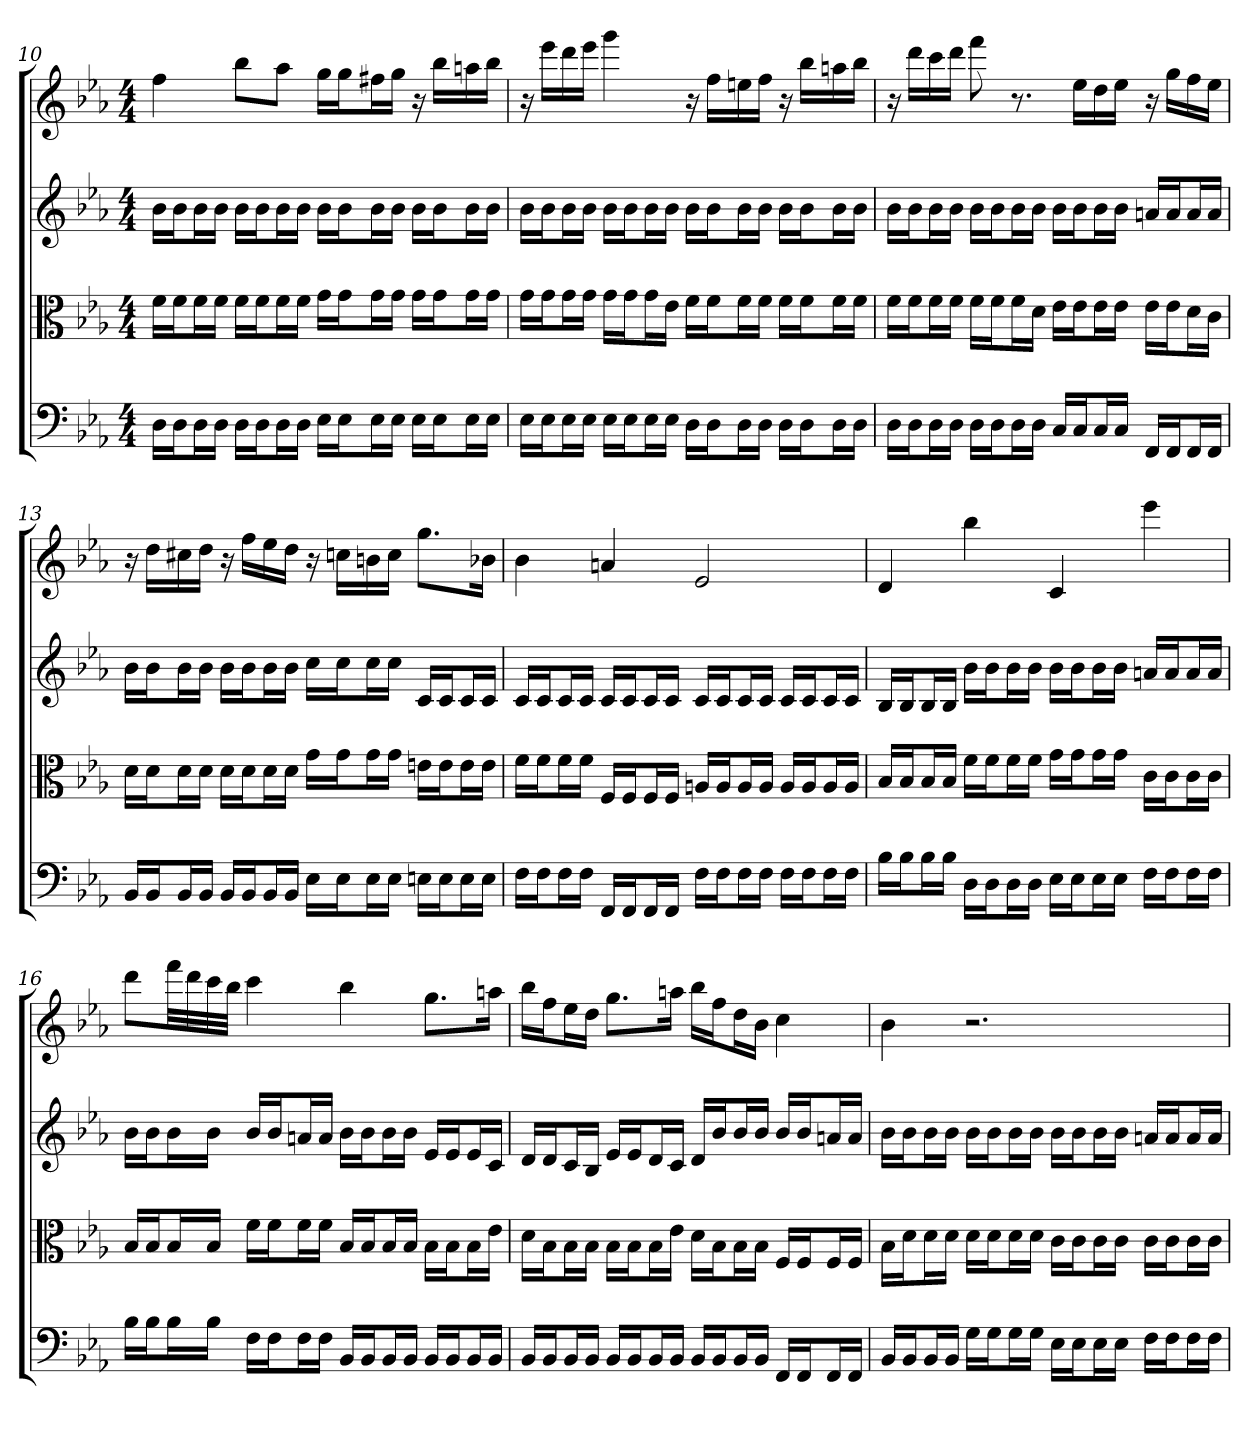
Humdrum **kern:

**kern	**kern	**kern	**kern
*part4	*part3	*part2	*part1
*staff4	*staff3	*staff2	*staff1
*clefF4	*clefC3	*clefG2	*clefG2
*k[b-e-a-]	*k[b-e-a-]	*k[b-e-a-]	*k[b-e-a-]
*E-:	*E-:	*E-:	*E-:
*M4/4	*M4/4	*M4/4	*M4/4
=10	=10	=10	=10
16D\LL	16f\LL	16b-\LL	4ff
16D\J	16f\J	16b-\J	.
16D\L	16f\L	16b-\L	.
16D\JJ	16f\JJ	16b-\JJ	.
16D\LL	16f\LL	16b-\LL	8bb-\L
16D\J	16f\J	16b-\J	.
16D\L	16f\L	16b-\L	8aa-\J
16D\JJ	16f\JJ	16b-\JJ	.
16E-\LL	16g\LL	16b-\LL	16gg\LL
16E-\J	16g\J	16b-\J	16gg\J
16E-\L	16g\L	16b-\L	16ff#X\L
16E-\JJ	16g\JJ	16b-\JJ	16gg\JJ
16E-\LL	16g\LL	16b-\LL	16r
16E-\J	16g\J	16b-\J	16bb-\LL
16E-\L	16g\L	16b-\L	16aan\
16E-\JJ	16g\JJ	16b-\JJ	16bb-\JJ
=11	=11	=11	=11
16E-\LL	16g\LL	16b-\LL	16r
16E-\J	16g\J	16b-\J	16eee-\LL
16E-\L	16g\L	16b-\L	16ddd\
16E-\JJ	16g\JJ	16b-\JJ	16eee-\JJ
16E-\LL	16g\LL	16b-\LL	4ggg
16E-\J	16g\J	16b-\J	.
16E-\L	16g\L	16b-\L	.
16E-\JJ	16e-\JJ	16b-\JJ	.
16D\LL	16f\LL	16b-\LL	16r
16D\J	16f\J	16b-\J	16ff\LL
16D\L	16f\L	16b-\L	16een\
16D\JJ	16f\JJ	16b-\JJ	16ff\JJ
16D\LL	16f\LL	16b-\LL	16r
16D\J	16f\J	16b-\J	16bb-\LL
16D\L	16f\L	16b-\L	16aan\
16D\JJ	16f\JJ	16b-\JJ	16bb-\JJ
=12	=12	=12	=12
16D\LL	16f\LL	16b-\LL	16r
16D\J	16f\J	16b-\J	16ddd\LL
16D\L	16f\L	16b-\L	16ccc\
16D\JJ	16f\JJ	16b-\JJ	16ddd\JJ
16D\LL	16f\LL	16b-\LL	8fff
16D\J	16f\J	16b-\J	.
16D\L	16f\L	16b-\L	8.r
16D\JJ	16d\JJ	16b-\JJ	.
16C/LL	16e-\LL	16b-\LL	.
16C/J	16e-\J	16b-\J	16ee-\LL
16C/L	16e-\L	16b-\L	16dd\
16C/JJ	16e-\JJ	16b-\JJ	16ee-\JJ
16FF/LL	16e-\LL	16an/LL	16r
16FF/J	16e-\J	16a/J	16gg\LL
16FF/L	16d\L	16a/L	16ff\
16FF/JJ	16c\JJ	16a/JJ	16ee-\JJ
=13	=13	=13	=13
16BB-/LL	16d\LL	16b-\LL	16r
16BB-/J	16d\J	16b-\J	16dd\LL
16BB-/L	16d\L	16b-\L	16cc#X\
16BB-/JJ	16d\JJ	16b-\JJ	16dd\JJ
16BB-/LL	16d\LL	16b-\LL	16r
16BB-/J	16d\J	16b-\J	16ff\LL
16BB-/L	16d\L	16b-\L	16ee-\
16BB-/JJ	16d\JJ	16b-\JJ	16dd\JJ
16E-\LL	16g\LL	16cc\LL	16r
16E-\J	16g\J	16cc\J	16ccn\LL
16E-\L	16g\L	16cc\L	16bn\
16E-\JJ	16g\JJ	16cc\JJ	16cc\JJ
16En\LL	16en\LL	16c/LL	8.gg\L
16E\J	16e\J	16c/J	.
16E\L	16e\L	16c/L	.
16E\JJ	16e\JJ	16c/JJ	16b-X\Jk
=14	=14	=14	=14
16F\LL	16f\LL	16c/LL	4b-
16F\J	16f\J	16c/J	.
16F\L	16f\L	16c/L	.
16F\JJ	16f\JJ	16c/JJ	.
16FF/LL	16F/LL	16c/LL	4an
16FF/J	16F/J	16c/J	.
16FF/L	16F/L	16c/L	.
16FF/JJ	16F/JJ	16c/JJ	.
16F\LL	16An/LL	16c/LL	2e-
16F\J	16A/J	16c/J	.
16F\L	16A/L	16c/L	.
16F\JJ	16A/JJ	16c/JJ	.
16F\LL	16A/LL	16c/LL	.
16F\J	16A/J	16c/J	.
16F\L	16A/L	16c/L	.
16F\JJ	16A/JJ	16c/JJ	.
=15	=15	=15	=15
16B-\LL	16B-/LL	16B-/LL	4d
16B-\J	16B-/J	16B-/J	.
16B-\L	16B-/L	16B-/L	.
16B-\JJ	16B-/JJ	16B-/JJ	.
16D\LL	16f\LL	16b-\LL	4bb-
16D\J	16f\J	16b-\J	.
16D\L	16f\L	16b-\L	.
16D\JJ	16f\JJ	16b-\JJ	.
16E-\LL	16g\LL	16b-\LL	4c
16E-\J	16g\J	16b-\J	.
16E-\L	16g\L	16b-\L	.
16E-\JJ	16g\JJ	16b-\JJ	.
16F\LL	16c\LL	16an/LL	4eee-
16F\J	16c\J	16a/J	.
16F\L	16c\L	16a/L	.
16F\JJ	16c\JJ	16a/JJ	.
=16	=16	=16	=16
16B-\LL	16B-/LL	16b-\LL	8ddd\L
16B-\J	16B-/J	16b-\J	.
16B-\L	16B-/L	16b-\L	32fff\LL
.	.	.	32ddd\
16B-\JJ	16B-/JJ	16b-\JJ	32ccc\
.	.	.	32bb-\JJJ
16F\LL	16f\LL	16b-/LL	4ccc
16F\J	16f\J	16b-/J	.
16F\L	16f\L	16an/L	.
16F\JJ	16f\JJ	16a/JJ	.
16BB-/LL	16B-/LL	16b-\LL	4bb-
16BB-/J	16B-/J	16b-\J	.
16BB-/L	16B-/L	16b-\L	.
16BB-/JJ	16B-/JJ	16b-\JJ	.
16BB-/LL	16B-\LL	16e-/LL	8.gg\L
16BB-/J	16B-\J	16e-/J	.
16BB-/L	16B-\L	16e-/L	.
16BB-/JJ	16e-\JJ	16c/JJ	16aan\Jk
=17	=17	=17	=17
16BB-/LL	16d\LL	16d/LL	16bb-\LL
16BB-/J	16B-\J	16d/J	16ff\J
16BB-/L	16B-\L	16c/L	16ee-\L
16BB-/JJ	16B-\JJ	16B-/JJ	16dd\JJ
16BB-/LL	16B-\LL	16e-/LL	8.gg\L
16BB-/J	16B-\J	16e-/J	.
16BB-/L	16B-\L	16d/L	.
16BB-/JJ	16e-\JJ	16c/JJ	16aan\Jk
16BB-/LL	16d\LL	16d/LL	16bb-\LL
16BB-/J	16B-\J	16b-/J	16ff\J
16BB-/L	16B-\L	16b-/L	16dd\L
16BB-/JJ	16B-\JJ	16b-/JJ	16b-\JJ
16FF/LL	16F/LL	16b-/LL	4cc
16FF/J	16F/J	16b-/J	.
16FF/L	16F/L	16an/L	.
16FF/JJ	16F/JJ	16a/JJ	.
=18	=18	=18	=18
16BB-/LL	16B-\LL	16b-\LL	4b-
16BB-/J	16d\J	16b-\J	.
16BB-/L	16d\L	16b-\L	.
16BB-/JJ	16d\JJ	16b-\JJ	.
16G\LL	16d\LL	16b-\LL	2.r
16G\J	16d\J	16b-\J	.
16G\L	16d\L	16b-\L	.
16G\JJ	16d\JJ	16b-\JJ	.
16E-\LL	16c\LL	16b-\LL	.
16E-\J	16c\J	16b-\J	.
16E-\L	16c\L	16b-\L	.
16E-\JJ	16c\JJ	16b-\JJ	.
16F\LL	16c\LL	16an/LL	.
16F\J	16c\J	16a/J	.
16F\L	16c\L	16a/L	.
16F\JJ	16c\JJ	16a/JJ	.
=	=	=	=
*-	*-	*-	*-
